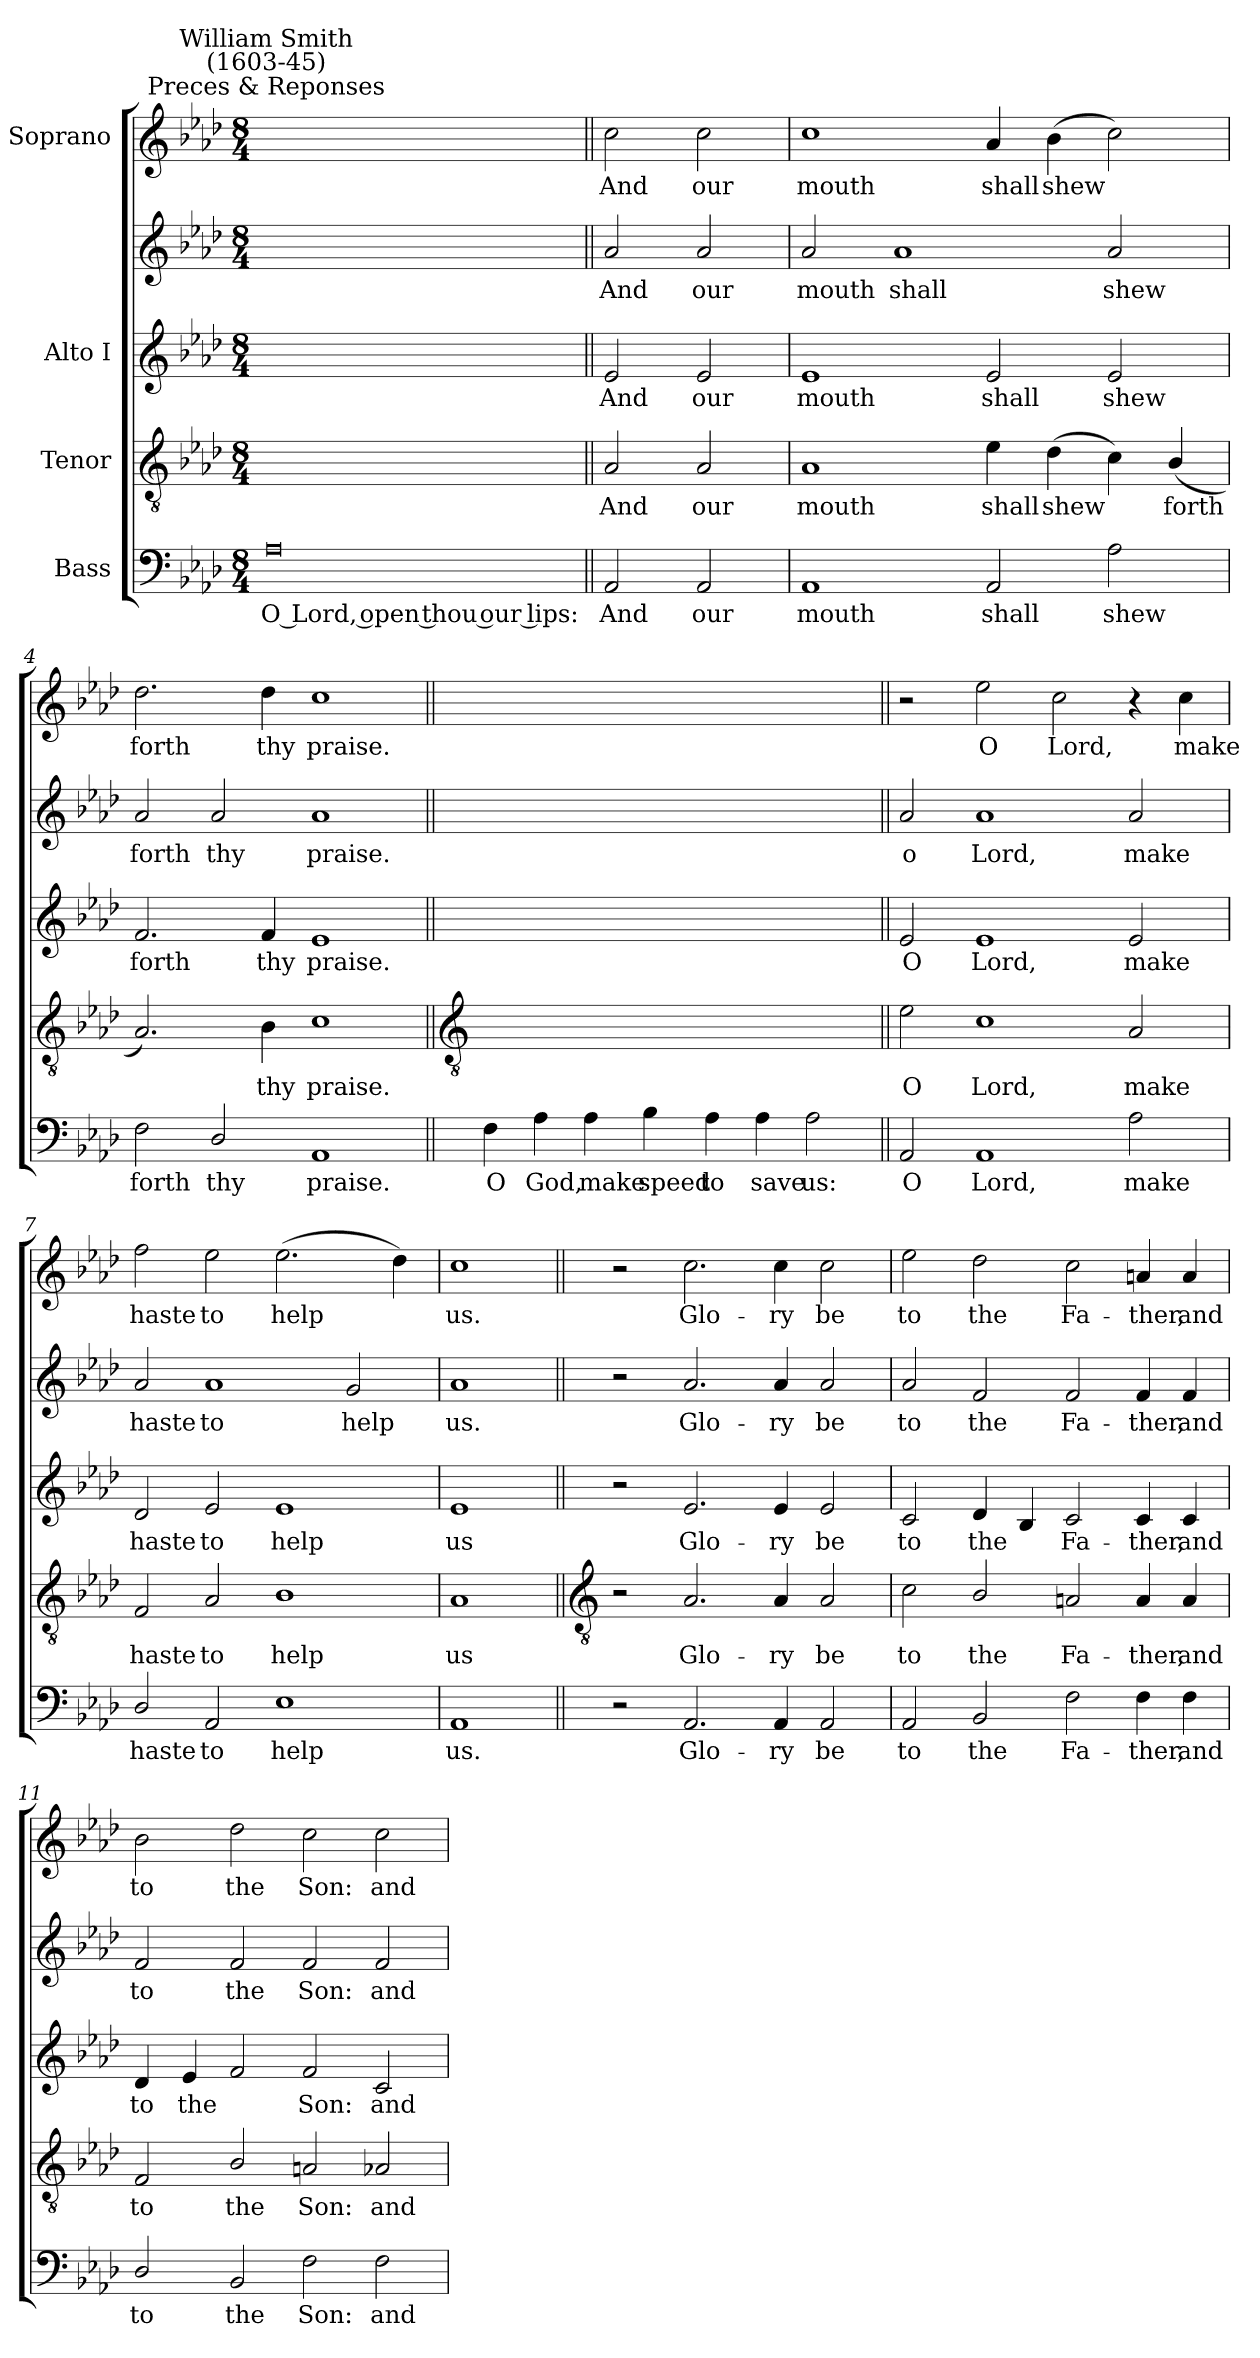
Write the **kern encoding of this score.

**kern	**text	**kern	**text	**kern	**text	**kern	**text	**kern	**text
*part4	*part4	*part3	*part3	*part2	*part2	*part2	*part2	*part1	*part1
*staff5	*staff5	*staff4	*staff4	*staff3	*staff3	*staff2	*staff2	*staff1	*staff1
*I"Bass	*	*I"Tenor	*	*I"Alto I	*	*	*	*I"Soprano	*
*clefF4	*	*clefGv2	*	*clefG2	*	*clefG2	*	*clefG2	*
*k[b-e-a-d-]	*	*k[b-e-a-d-]	*	*k[b-e-a-d-]	*	*k[b-e-a-d-]	*	*k[b-e-a-d-]	*
*A-:	*	*A-:	*	*A-:	*	*A-:	*	*A-:	*
*M8/4	*	*M8/4	*	*M8/4	*	*M8/4	*	*M8/4	*
=1	=1	=1	=1	=1	=1	=1	=1	=1	=1
!	!	!	!	!	!	!	!	!LO:TX:a:cj:t=Preces & Reponses	!
!	!	!	!	!	!	!	!	!LO:TX:a:cj:t=William Smith\n(1603-45)	!
!	!LO:LY:b	!	!	!	!	!	!	!	!
0A-	O Lord, open thou our lips:	0ryy	.	0ryy	.	0ryy	.	0ryy	.
=2||	=2||	=2||	=2||	=2||	=2||	=2||	=2||	=2||	=2||
!	!LO:LY:b	!	!LO:LY:b	!	!LO:LY:b	!	!LO:LY:b	!	!LO:LY:b
2AA-	And	2A-	And	2e-	And	2a-	And	2cc	And
!	!LO:LY:b	!	!LO:LY:b	!	!LO:LY:b	!	!LO:LY:b	!	!LO:LY:b
2AA-	our	2A-	our	2e-	our	2a-	our	2cc	our
=3	=3	=3	=3	=3	=3	=3	=3	=3	=3
!	!LO:LY:b	!	!LO:LY:b	!	!LO:LY:b	!	!LO:LY:b	!	!LO:LY:b
1AA-	mouth	1A-	mouth	1e-	mouth	2a-	mouth	1cc	mouth
!	!	!	!	!	!	!	!LO:LY:b	!	!
.	.	.	.	.	.	1a-	shall	.	.
!	!LO:LY:b	!	!LO:LY:b	!	!LO:LY:b	!	!	!	!LO:LY:b
2AA-	shall	4e-	shall	2e-	shall	.	.	4a-	shall
!	!	!	!LO:LY:b	!	!	!	!	!	!LO:LY:b
.	.	(>4d-	shew	.	.	.	.	(>4b-	shew
!	!LO:LY:b	!	!	!	!LO:LY:b	!	!LO:LY:b	!	!
2A-	shew	4c)	.	2e-	shew	2a-	shew	2cc)	.
!	!	!	!LO:LY:b	!	!	!	!	!	!
.	.	(<4B-/	forth	.	.	.	.	.	.
=4	=4	=4	=4	=4	=4	=4	=4	=4	=4
!	!LO:LY:b	!	!	!	!LO:LY:b	!	!LO:LY:b	!	!LO:LY:b
2F	forth	2.A-)	.	2.f	forth	2a-	forth	2.dd-	forth
!	!LO:LY:b	!	!	!	!	!	!LO:LY:b	!	!
2D-/	thy	.	.	.	.	2a-	thy	.	.
!	!	!	!LO:LY:b	!	!LO:LY:b	!	!	!	!LO:LY:b
.	.	4B-	thy	4f	thy	.	.	4dd-	thy
!	!LO:LY:b	!	!LO:LY:b	!	!LO:LY:b	!	!LO:LY:b	!	!LO:LY:b
1AA-	praise.	1c	praise.	1e-	praise.	1a-	praise.	1cc	praise.
!!LO:LB:g=z
=5||	=5||	=5||	=5||	=5||	=5||	=5||	=5||	=5||	=5||
*	*	*clefGv2	*	*	*	*	*	*	*
!	!LO:LY:b	!	!	!	!	!	!	!	!
4F	O	0ryy	.	0ryy	.	0ryy	.	0ryy	.
!	!LO:LY:b	!	!	!	!	!	!	!	!
4A-	God,	.	.	.	.	.	.	.	.
!	!LO:LY:b	!	!	!	!	!	!	!	!
4A-	make	.	.	.	.	.	.	.	.
!	!LO:LY:b	!	!	!	!	!	!	!	!
4B-	speed	.	.	.	.	.	.	.	.
!	!LO:LY:b	!	!	!	!	!	!	!	!
4A-	to	.	.	.	.	.	.	.	.
!	!LO:LY:b	!	!	!	!	!	!	!	!
4A-	save	.	.	.	.	.	.	.	.
!	!LO:LY:b	!	!	!	!	!	!	!	!
2A-	us:	.	.	.	.	.	.	.	.
=6||	=6||	=6||	=6||	=6||	=6||	=6||	=6||	=6||	=6||
!	!LO:LY:b	!	!LO:LY:b	!	!LO:LY:b	!	!LO:LY:b	!	!
2AA-	O	2e-	O	2e-	O	2a-	o	2r	.
!	!LO:LY:b	!	!LO:LY:b	!	!LO:LY:b	!	!LO:LY:b	!	!LO:LY:b
1AA-	Lord,	1c	Lord,	1e-	Lord,	1a-	Lord,	2ee-	O
!	!	!	!	!	!	!	!	!	!LO:LY:b
.	.	.	.	.	.	.	.	2cc	Lord,
!	!LO:LY:b	!	!LO:LY:b	!	!LO:LY:b	!	!LO:LY:b	!	!
2A-	make	2A-	make	2e-	make	2a-	make	4r	.
!	!	!	!	!	!	!	!	!	!LO:LY:b
.	.	.	.	.	.	.	.	4cc	make
=7	=7	=7	=7	=7	=7	=7	=7	=7	=7
!	!LO:LY:b	!	!LO:LY:b	!	!LO:LY:b	!	!LO:LY:b	!	!LO:LY:b
2D-/	haste	2F	haste	2d-	haste	2a-	haste	2ff	haste
!	!LO:LY:b	!	!LO:LY:b	!	!LO:LY:b	!	!LO:LY:b	!	!LO:LY:b
2AA-	to	2A-	to	2e-	to	1a-	to	2ee-	to
!	!LO:LY:b	!	!LO:LY:b	!	!LO:LY:b	!	!	!	!LO:LY:b
1E-	help	1B-	help	1e-	help	.	.	(>2.ee-	help
!	!	!	!	!	!	!	!LO:LY:b	!	!
.	.	.	.	.	.	2g	help	.	.
.	.	.	.	.	.	.	.	4dd-)	.
=8	=8	=8	=8	=8	=8	=8	=8	=8	=8
!	!LO:LY:b	!	!LO:LY:b	!	!LO:LY:b	!	!LO:LY:b	!	!LO:LY:b
1AA-	us.	1A-	us	1e-	us	1a-	us.	1cc	us.
!!LO:LB:g=z
=9||	=9||	=9||	=9||	=9||	=9||	=9||	=9||	=9||	=9||
*	*	*clefGv2	*	*	*	*	*	*	*
2r	.	2r	.	2r	.	2r	.	2r	.
!	!LO:LY:b	!	!LO:LY:b	!	!LO:LY:b	!	!LO:LY:b	!	!LO:LY:b
2.AA-	Glo-	2.A-	Glo-	2.e-	Glo-	2.a-	Glo-	2.cc	Glo-
!	!LO:LY:b	!	!LO:LY:b	!	!LO:LY:b	!	!LO:LY:b	!	!LO:LY:b
4AA-	-ry	4A-	-ry	4e-	-ry	4a-	-ry	4cc	-ry
!	!LO:LY:b	!	!LO:LY:b	!	!LO:LY:b	!	!LO:LY:b	!	!LO:LY:b
2AA-	be	2A-	be	2e-	be	2a-	be	2cc	be
=10	=10	=10	=10	=10	=10	=10	=10	=10	=10
!	!LO:LY:b	!	!LO:LY:b	!	!LO:LY:b	!	!LO:LY:b	!	!LO:LY:b
2AA-	to	2c	to	2c	to	2a-	to	2ee-	to
!	!LO:LY:b	!	!LO:LY:b	!	!LO:LY:b	!	!LO:LY:b	!	!LO:LY:b
2BB-	the	2B-/	the	4d-	the	2f	the	2dd-	the
.	.	.	.	4B-	.	.	.	.	.
!	!LO:LY:b	!	!LO:LY:b	!	!LO:LY:b	!	!LO:LY:b	!	!LO:LY:b
2F	Fa-	2An	Fa-	2c	Fa-	2f	Fa-	2cc	Fa-
!	!LO:LY:b	!	!LO:LY:b	!	!LO:LY:b	!	!LO:LY:b	!	!LO:LY:b
4F	-ther,	4A	-ther,	4c	-ther,	4f	-ther,	4an	-ther,
!	!LO:LY:b	!	!LO:LY:b	!	!LO:LY:b	!	!LO:LY:b	!	!LO:LY:b
4F	and	4A	and	4c	and	4f	and	4a	and
=11	=11	=11	=11	=11	=11	=11	=11	=11	=11
!	!LO:LY:b	!	!LO:LY:b	!	!LO:LY:b	!	!LO:LY:b	!	!LO:LY:b
2D-/	to	2F	to	4d-	to	2f	to	2b-	to
!	!	!	!	!	!LO:LY:b	!	!	!	!
.	.	.	.	4e-	the	.	.	.	.
!	!LO:LY:b	!	!LO:LY:b	!	!	!	!LO:LY:b	!	!LO:LY:b
2BB-	the	2B-/	the	2f	.	2f	the	2dd-	the
!	!LO:LY:b	!	!LO:LY:b	!	!LO:LY:b	!	!LO:LY:b	!	!LO:LY:b
2F	Son:	2An	Son:	2f	Son:	2f	Son:	2cc	Son:
!	!LO:LY:b	!	!LO:LY:b	!	!LO:LY:b	!	!LO:LY:b	!	!LO:LY:b
2F	and	2A-X	and	2c	and	2f	and	2cc	and
=	=	=	=	=	=	=	=	=	=
*-	*-	*-	*-	*-	*-	*-	*-	*-	*-
